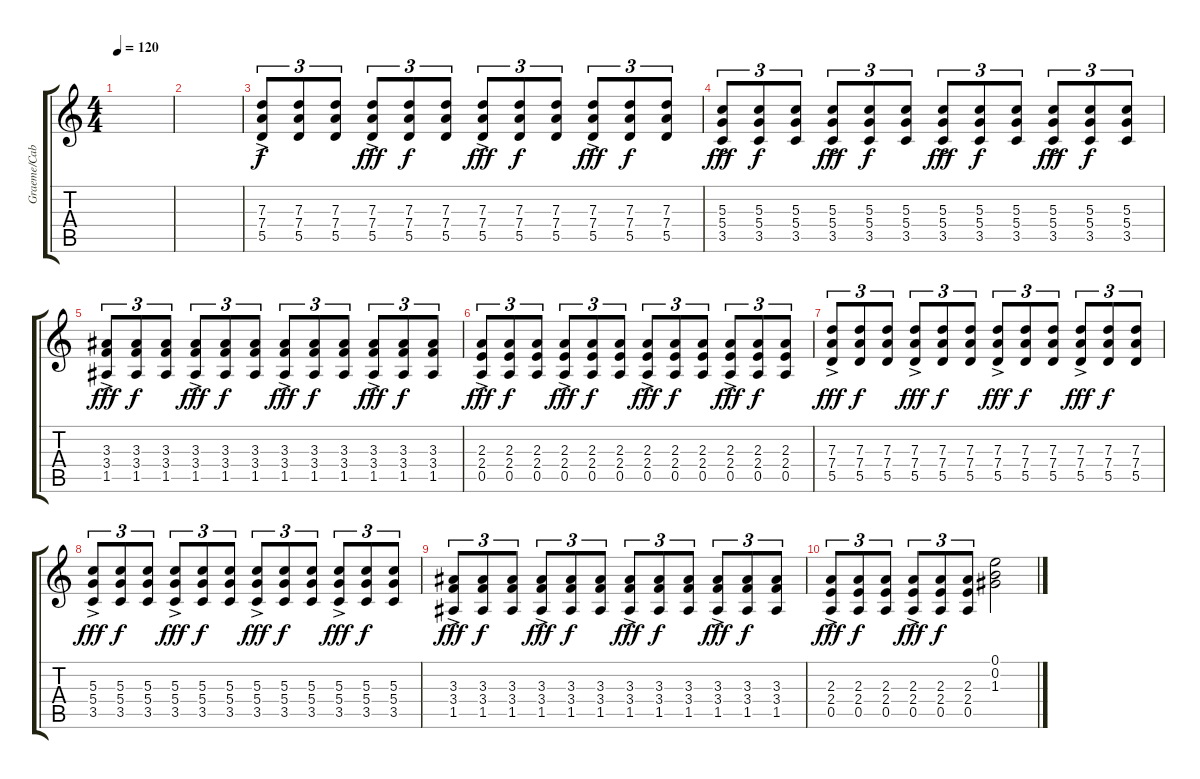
\track ("Graeme/Cabble Muted" "Graeme/Cab") {instrument electricguitarmuted}
\staff {score tabs}
\tuning (E4 B3 G3 D3 A2 E2) {hide}
\ts (4 4)
\tempo 120
\clef g2
\ks c
|
|
(7.3{ac} 7.4 5.5).8{tu (3 2)} (7.3 7.4 5.5).8{tu (3 2) dy f} (7.3 7.4 5.5).8{tu (3 2)} (7.3{ac} 7.4 5.5).8{tu (3 2) dy fff} (7.3 7.4 5.5).8{tu (3 2) dy f} (7.3 7.4 5.5).8{tu (3 2)} (7.3{ac} 7.4 5.5).8{tu (3 2) dy fff} (7.3 7.4 5.5).8{tu (3 2) dy f} (7.3 7.4 5.5).8{tu (3 2)} (7.3{ac} 7.4 5.5).8{tu (3 2) dy fff} (7.3 7.4 5.5).8{tu (3 2) dy f} (7.3 7.4 5.5).8{tu (3 2)} |
(5.3{ac} 5.4 3.5).8{tu (3 2) dy fff} (5.3 5.4 3.5).8{tu (3 2) dy f} (5.3 5.4 3.5).8{tu (3 2)} (5.3{ac} 5.4 3.5).8{tu (3 2) dy fff} (5.3 5.4 3.5).8{tu (3 2) dy f} (5.3 5.4 3.5).8{tu (3 2)} (5.3{ac} 5.4 3.5).8{tu (3 2) dy fff} (5.3 5.4 3.5).8{tu (3 2) dy f} (5.3 5.4 3.5).8{tu (3 2)} (5.3{ac} 5.4 3.5).8{tu (3 2) dy fff} (5.3 5.4 3.5).8{tu (3 2) dy f} (5.3 5.4 3.5).8{tu (3 2)} |
(3.3{ac} 3.4 1.5).8{tu (3 2) dy fff} (3.3 3.4 1.5).8{tu (3 2) dy f} (3.3 3.4 1.5).8{tu (3 2)} (3.3{ac} 3.4 1.5).8{tu (3 2) dy fff} (3.3 3.4 1.5).8{tu (3 2) dy f} (3.3 3.4 1.5).8{tu (3 2)} (3.3{ac} 3.4 1.5).8{tu (3 2) dy fff} (3.3 3.4 1.5).8{tu (3 2) dy f} (3.3 3.4 1.5).8{tu (3 2)} (3.3{ac} 3.4 1.5).8{tu (3 2) dy fff} (3.3 3.4 1.5).8{tu (3 2) dy f} (3.3 3.4 1.5).8{tu (3 2)} |
(2.3{ac} 2.4 0.5).8{tu (3 2) dy fff} (2.3 2.4 0.5).8{tu (3 2) dy f} (2.3 2.4 0.5).8{tu (3 2)} (2.3{ac} 2.4 0.5).8{tu (3 2) dy fff} (2.3 2.4 0.5).8{tu (3 2) dy f} (2.3 2.4 0.5).8{tu (3 2)} (2.3{ac} 2.4 0.5).8{tu (3 2) dy fff} (2.3 2.4 0.5).8{tu (3 2) dy f} (2.3 2.4 0.5).8{tu (3 2)} (2.3{ac} 2.4 0.5).8{tu (3 2) dy fff} (2.3 2.4 0.5).8{tu (3 2) dy f} (2.3 2.4 0.5).8{tu (3 2)} |
(7.3{ac} 7.4 5.5).8{tu (3 2) dy fff} (7.3 7.4 5.5).8{tu (3 2) dy f} (7.3 7.4 5.5).8{tu (3 2)} (7.3{ac} 7.4 5.5).8{tu (3 2) dy fff} (7.3 7.4 5.5).8{tu (3 2) dy f} (7.3 7.4 5.5).8{tu (3 2)} (7.3{ac} 7.4 5.5).8{tu (3 2) dy fff} (7.3 7.4 5.5).8{tu (3 2) dy f} (7.3 7.4 5.5).8{tu (3 2)} (7.3{ac} 7.4 5.5).8{tu (3 2) dy fff} (7.3 7.4 5.5).8{tu (3 2) dy f} (7.3 7.4 5.5).8{tu (3 2)} |
(5.3{ac} 5.4 3.5).8{tu (3 2) dy fff} (5.3 5.4 3.5).8{tu (3 2) dy f} (5.3 5.4 3.5).8{tu (3 2)} (5.3{ac} 5.4 3.5).8{tu (3 2) dy fff} (5.3 5.4 3.5).8{tu (3 2) dy f} (5.3 5.4 3.5).8{tu (3 2)} (5.3{ac} 5.4 3.5).8{tu (3 2) dy fff} (5.3 5.4 3.5).8{tu (3 2) dy f} (5.3 5.4 3.5).8{tu (3 2)} (5.3{ac} 5.4 3.5).8{tu (3 2) dy fff} (5.3 5.4 3.5).8{tu (3 2) dy f} (5.3 5.4 3.5).8{tu (3 2)} |
(3.3{ac} 3.4 1.5).8{tu (3 2) dy fff} (3.3 3.4 1.5).8{tu (3 2) dy f} (3.3 3.4 1.5).8{tu (3 2)} (3.3{ac} 3.4 1.5).8{tu (3 2) dy fff} (3.3 3.4 1.5).8{tu (3 2) dy f} (3.3 3.4 1.5).8{tu (3 2)} (3.3{ac} 3.4 1.5).8{tu (3 2) dy fff} (3.3 3.4 1.5).8{tu (3 2) dy f} (3.3 3.4 1.5).8{tu (3 2)} (3.3{ac} 3.4 1.5).8{tu (3 2) dy fff} (3.3 3.4 1.5).8{tu (3 2) dy f} (3.3 3.4 1.5).8{tu (3 2)} |
(2.3{ac} 2.4 0.5).8{tu (3 2) dy fff} (2.3 2.4 0.5).8{tu (3 2) dy f} (2.3 2.4 0.5).8{tu (3 2)} (2.3{ac} 2.4 0.5).8{tu (3 2) dy fff} (2.3 2.4 0.5).8{tu (3 2) dy f} (2.3 2.4 0.5).8{tu (3 2)} (0.1 0.2 1.3).2
